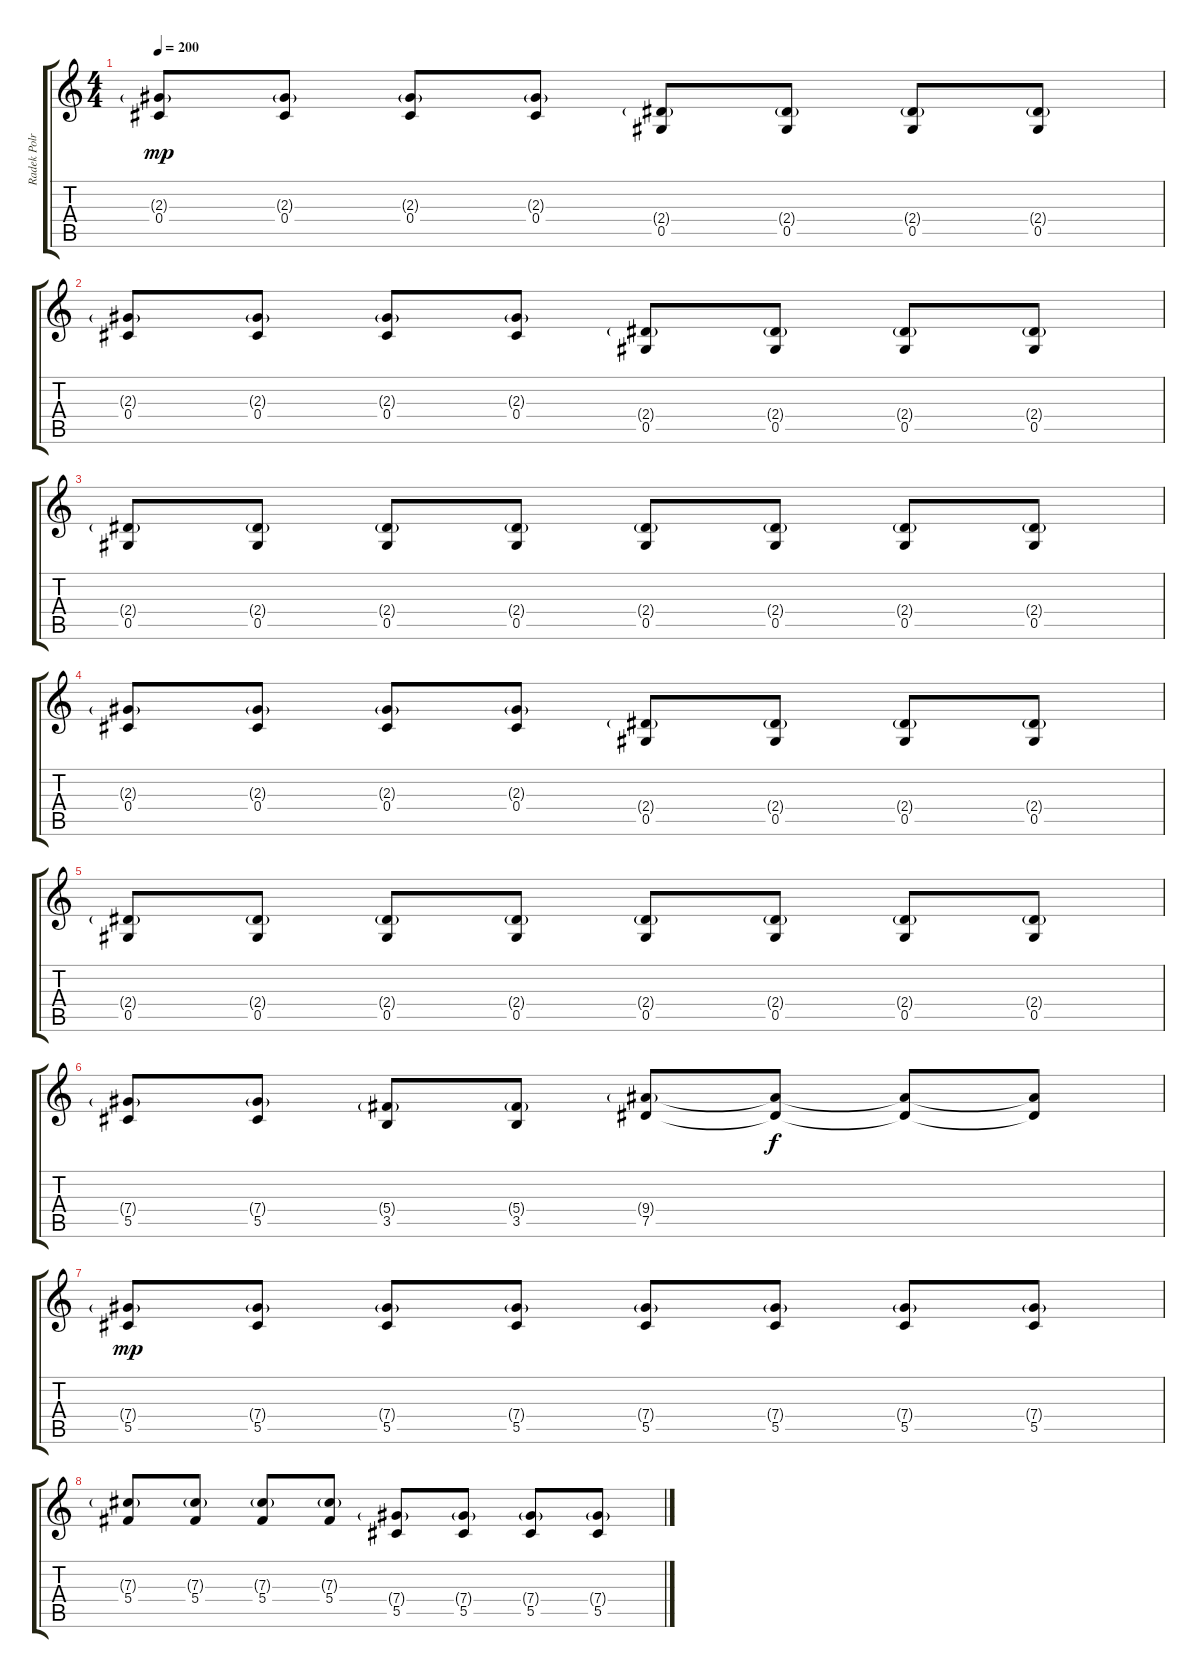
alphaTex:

\track ("Radek Polrolniczak" "Radek Polr") {instrument distortionguitar}
\staff {score tabs}
\tuning (Eb4 Bb3 Gb3 Db3 Ab2 Eb2) {hide}
\ts (4 4)
\tempo 200
\clef g2
\ks c
(2.3{g} 0.4).8{dy mp} (2.3{g} 0.4).8 (2.3{g} 0.4).8 (2.3{g} 0.4).8 (2.4{g} 0.5).8 (2.4{g} 0.5).8 (2.4{g} 0.5).8 (2.4{g} 0.5).8 |
(2.3{g} 0.4).8 (2.3{g} 0.4).8 (2.3{g} 0.4).8 (2.3{g} 0.4).8 (2.4{g} 0.5).8 (2.4{g} 0.5).8 (2.4{g} 0.5).8 (2.4{g} 0.5).8 |
(2.4{g} 0.5).8 (2.4{g} 0.5).8 (2.4{g} 0.5).8 (2.4{g} 0.5).8 (2.4{g} 0.5).8 (2.4{g} 0.5).8 (2.4{g} 0.5).8 (2.4{g} 0.5).8 |
(2.3{g} 0.4).8 (2.3{g} 0.4).8 (2.3{g} 0.4).8 (2.3{g} 0.4).8 (2.4{g} 0.5).8 (2.4{g} 0.5).8 (2.4{g} 0.5).8 (2.4{g} 0.5).8 |
(2.4{g} 0.5).8 (2.4{g} 0.5).8 (2.4{g} 0.5).8 (2.4{g} 0.5).8 (2.4{g} 0.5).8 (2.4{g} 0.5).8 (2.4{g} 0.5).8 (2.4{g} 0.5).8 |
(7.4{g} 5.5).8 (7.4{g} 5.5).8 (5.4{g} 3.5).8 (5.4{g} 3.5).8 (9.4{g} 7.5).8 (9.4{t} 7.5{t}).8{dy f} (9.4{t} 7.5{t}).8 (9.4{t} 7.5{t}).8 |
(7.4{g} 5.5).8{dy mp} (7.4{g} 5.5).8 (7.4{g} 5.5).8 (7.4{g} 5.5).8 (7.4{g} 5.5).8 (7.4{g} 5.5).8 (7.4{g} 5.5).8 (7.4{g} 5.5).8 |
(7.3{g} 5.4).8 (7.3{g} 5.4).8 (7.3{g} 5.4).8 (7.3{g} 5.4).8 (7.4{g} 5.5).8 (7.4{g} 5.5).8 (7.4{g} 5.5).8 (7.4{g} 5.5).8
